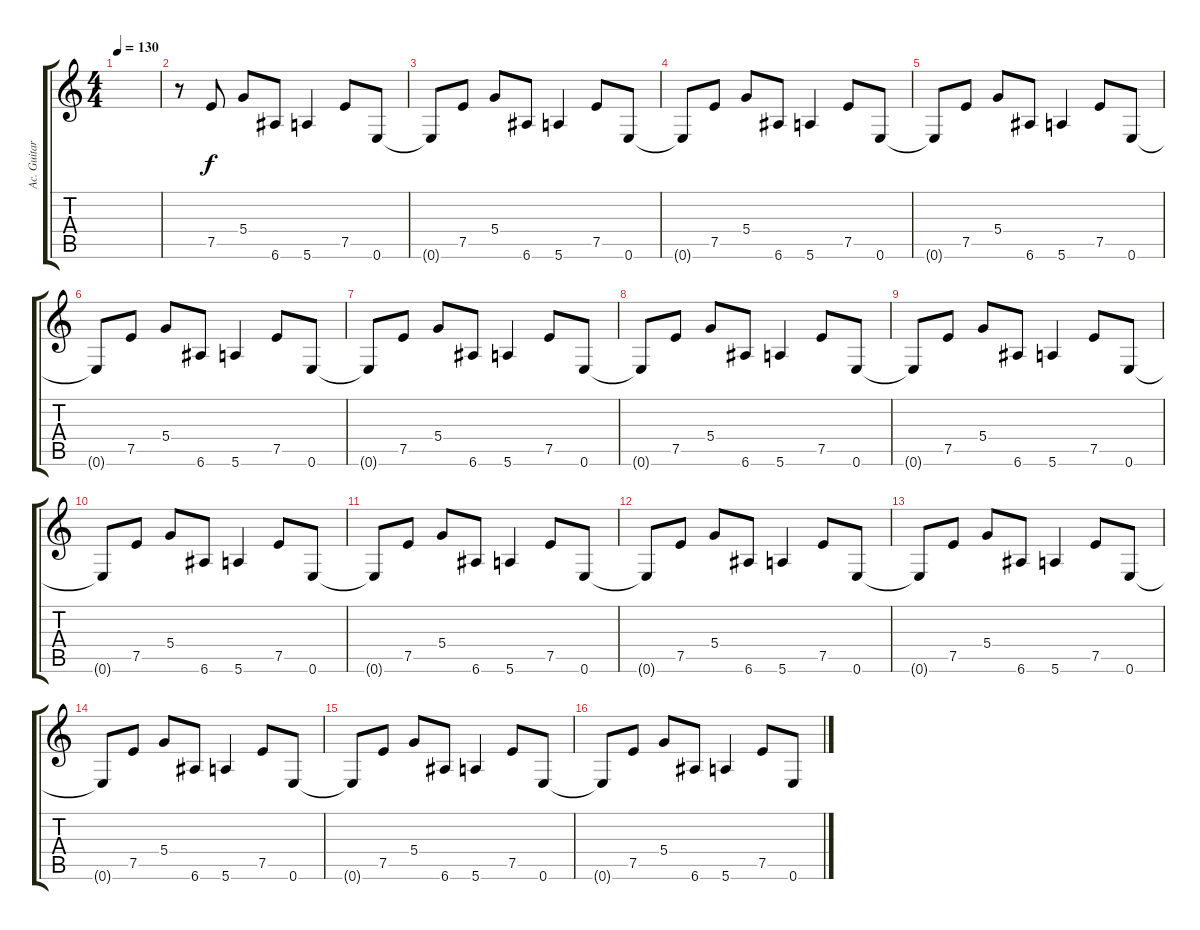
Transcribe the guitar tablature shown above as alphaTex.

\track ("Ac. Guitar" "Ac. Guitar") {instrument acousticguitarsteel}
\staff {score tabs}
\tuning (E4 B3 G3 D3 A2 E2) {hide}
\ts (4 4)
\tempo 130
\clef g2
\ks c
|
r.8 7.5.8 5.4.8 6.6.8 5.6.4 7.5.8 0.6.8 |
0.6{t}.8 7.5.8 5.4.8 6.6.8 5.6.4 7.5.8 0.6.8 |
0.6{t}.8 7.5.8 5.4.8 6.6.8 5.6.4 7.5.8 0.6.8 |
0.6{t}.8 7.5.8 5.4.8 6.6.8 5.6.4 7.5.8 0.6.8 |
0.6{t}.8 7.5.8 5.4.8 6.6.8 5.6.4 7.5.8 0.6.8 |
0.6{t}.8 7.5.8 5.4.8 6.6.8 5.6.4 7.5.8 0.6.8 |
0.6{t}.8 7.5.8 5.4.8 6.6.8 5.6.4 7.5.8 0.6.8 |
0.6{t}.8 7.5.8 5.4.8 6.6.8 5.6.4 7.5.8 0.6.8 |
0.6{t}.8 7.5.8 5.4.8 6.6.8 5.6.4 7.5.8 0.6.8 |
0.6{t}.8 7.5.8 5.4.8 6.6.8 5.6.4 7.5.8 0.6.8 |
0.6{t}.8 7.5.8 5.4.8 6.6.8 5.6.4 7.5.8 0.6.8 |
0.6{t}.8 7.5.8 5.4.8 6.6.8 5.6.4 7.5.8 0.6.8 |
0.6{t}.8 7.5.8 5.4.8 6.6.8 5.6.4 7.5.8 0.6.8 |
0.6{t}.8 7.5.8 5.4.8 6.6.8 5.6.4 7.5.8 0.6.8 |
0.6{t}.8 7.5.8 5.4.8 6.6.8 5.6.4 7.5.8 0.6.8
